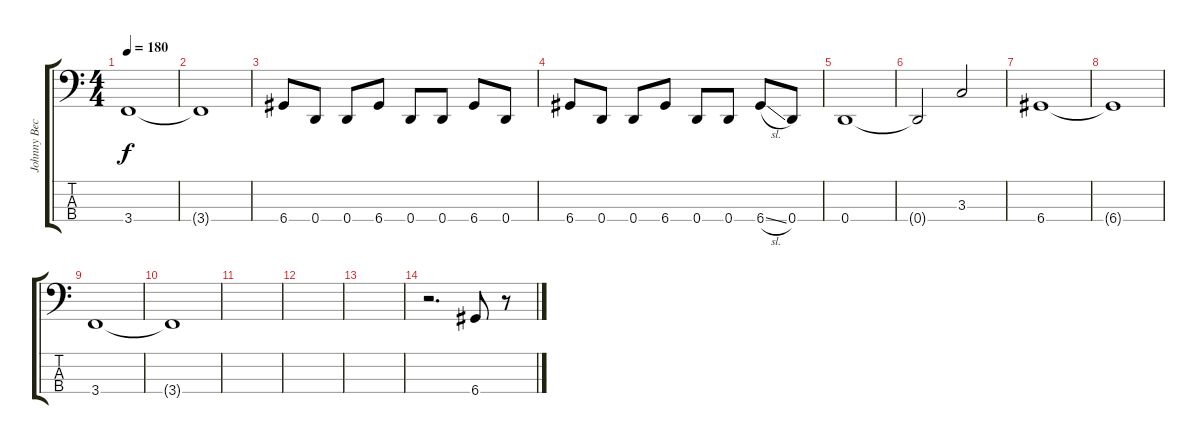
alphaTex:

\track ("Johnny Bechtel" "Johnny Bec") {instrument electricbassfinger}
\staff {score tabs}
\tuning (G2 D2 A1 D1) {hide}
\ts (4 4)
\tempo 180
\clef f4
\ks c
3.4.1{dy f} |
3.4{t}.1 |
6.4.8 0.4.8 0.4.8 6.4.8 0.4.8 0.4.8 6.4.8 0.4.8 |
6.4.8 0.4.8 0.4.8 6.4.8 0.4.8 0.4.8 6.4{sl}.8 0.4.8 |
0.4.1 |
0.4{t}.2 3.3.2 |
6.4.1 |
6.4{t}.1 |
3.4.1 |
3.4{t}.1 |
|
|
|
r.2{d} 6.4.8 r.8
